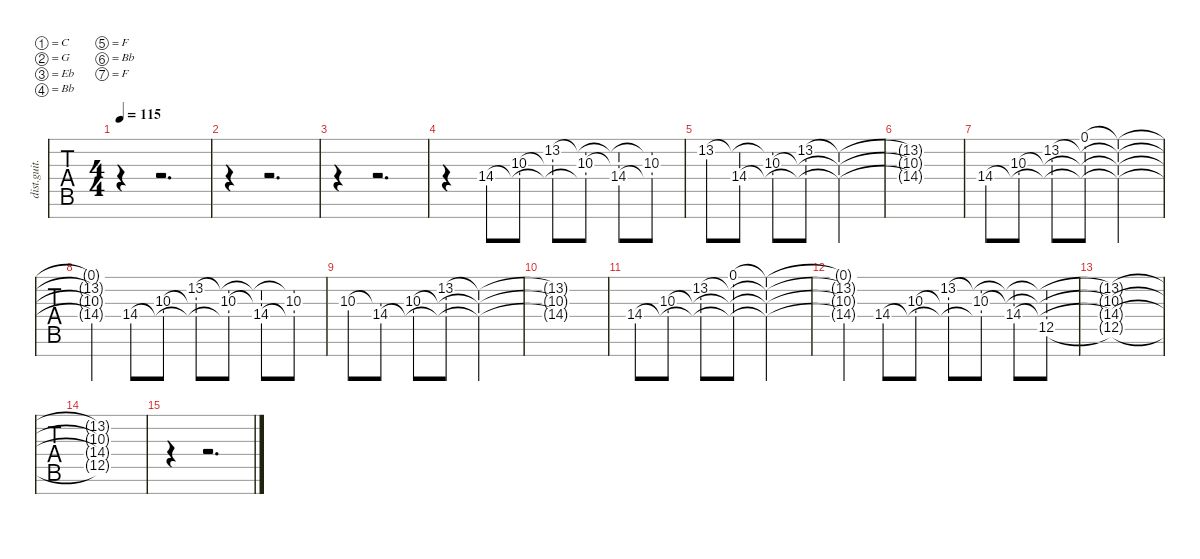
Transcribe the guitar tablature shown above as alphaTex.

\defaultSystemsLayout 4
\hideDynamics
\bracketExtendMode nobrackets
\track ("Ambience" "dist.guit.") {instrument distortionguitar}
\staff {tabs}
\tuning (C4 G3 Eb3 Bb2 F2 Bb1 F1)
\ts (4 4)
\tempo 115
\clef g2
\ks c
r.4{dy f beam Down} r.2{d beam Down} |
r.4{beam Down} r.2{d beam Down} |
r.4{beam Down} r.2{d beam Down} |
r.4{beam Down} 14.4.8{beam Down} (10.3{acc #} 14.4{t}).8{beam Down} (13.2{acc #} 10.3{t acc #} 14.4{t}).8{beam Down} (13.2{t acc #} 10.3{acc #} 14.4{t}).8{beam Down} (13.2{t acc #} 10.3{t acc #} 14.4).8{beam Down} (13.2{t acc #} 10.3{acc #} 14.4{t}).8{beam Down} |
13.2{acc #}.8{beam Down} (13.2{t acc #} 14.4).8{beam Down} (13.2{t acc #} 10.3{acc #} 14.4{t}).8{beam Down} (13.2{acc #} 10.3{t acc #} 14.4{t}).8{beam Down} (13.2{t acc #} 10.3{t acc #} 14.4{t}).2{beam Down} |
(13.2{t acc #} 10.3{t acc #} 14.4{t}).1{beam Down} |
14.4.8{beam Down} (10.3{acc #} 14.4{t}).8{beam Down} (13.2{acc #} 10.3{t acc #} 14.4{t}).8{beam Down} (0.1 13.2{t acc #} 10.3{t acc #} 14.4{t}).8{beam Down} (0.1{t} 13.2{t acc #} 10.3{t acc #} 14.4{t}).2{beam Down} |
(0.1{t} 13.2{t acc #} 10.3{t acc #} 14.4{t}).4{beam Down} 14.4.8{beam Down} (10.3{acc #} 14.4{t}).8{beam Down} (13.2{acc #} 10.3{t acc #} 14.4{t}).8{beam Down} (13.2{t acc #} 10.3{acc #} 14.4{t}).8{beam Down} (13.2{t acc #} 10.3{t acc #} 14.4).8{beam Down} (13.2{t acc #} 10.3{acc #} 14.4{t}).8{beam Down} |
10.3{acc #}.8{beam Down} (10.3{t acc #} 14.4).8{beam Down} (10.3{acc #} 14.4{t}).8{beam Down} (13.2{acc #} 10.3{t acc #} 14.4{t}).8{beam Down} (13.2{t acc #} 10.3{t acc #} 14.4{t}).2{beam Down} |
(13.2{t acc #} 10.3{t acc #} 14.4{t}).1{beam Down} |
14.4.8{beam Down} (10.3{acc #} 14.4{t}).8{beam Down} (13.2{acc #} 10.3{t acc #} 14.4{t}).8{beam Down} (0.1 13.2{t acc #} 10.3{t acc #} 14.4{t}).8{beam Down} (0.1{t} 13.2{t acc #} 10.3{t acc #} 14.4{t}).2{beam Down} |
(0.1{t} 13.2{t acc #} 10.3{t acc #} 14.4{t}).4{beam Down} 14.4.8{beam Down} (10.3{acc #} 14.4{t}).8{beam Down} (13.2{acc #} 10.3{t acc #} 14.4{t}).8{beam Down} (13.2{t acc #} 10.3{acc #} 14.4{t}).8{beam Down} (13.2{t acc #} 10.3{t acc #} 14.4).8{beam Down} (13.2{t acc #} 10.3{t acc #} 14.4{t} 12.5).8{beam Down} |
(13.2{t acc #} 10.3{t acc #} 14.4{t} 12.5{t}).1{beam Down} |
(13.2{t acc #} 10.3{t acc #} 14.4{t} 12.5{t}).1{beam Down} |
r.4{beam Down} r.2{d beam Down}
